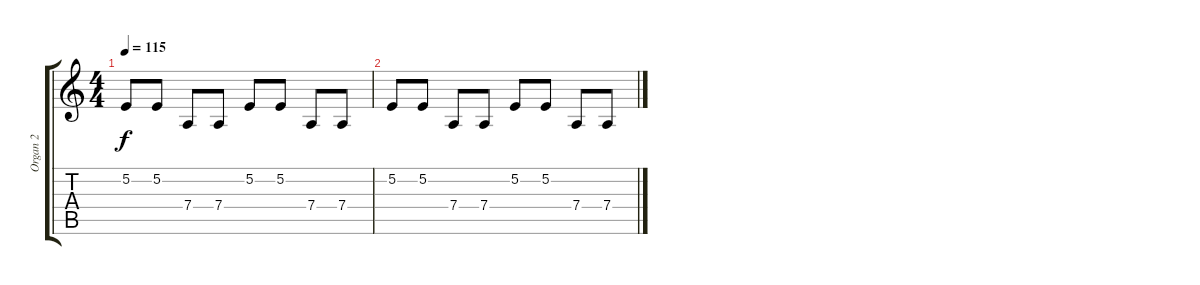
\track ("Organ 2" "Organ 2") {instrument drawbarorgan}
\staff {score tabs}
\tuning (E4 B3 G3 D3 A2 E2) {hide}
\ts (4 4)
\tempo 115
\clef g2
\ks c
5.2.8{dy f} 5.2.8 7.4.8 7.4.8 5.2.8 5.2.8 7.4.8 7.4.8 |
5.2.8 5.2.8 7.4.8 7.4.8 5.2.8 5.2.8 7.4.8 7.4.8
